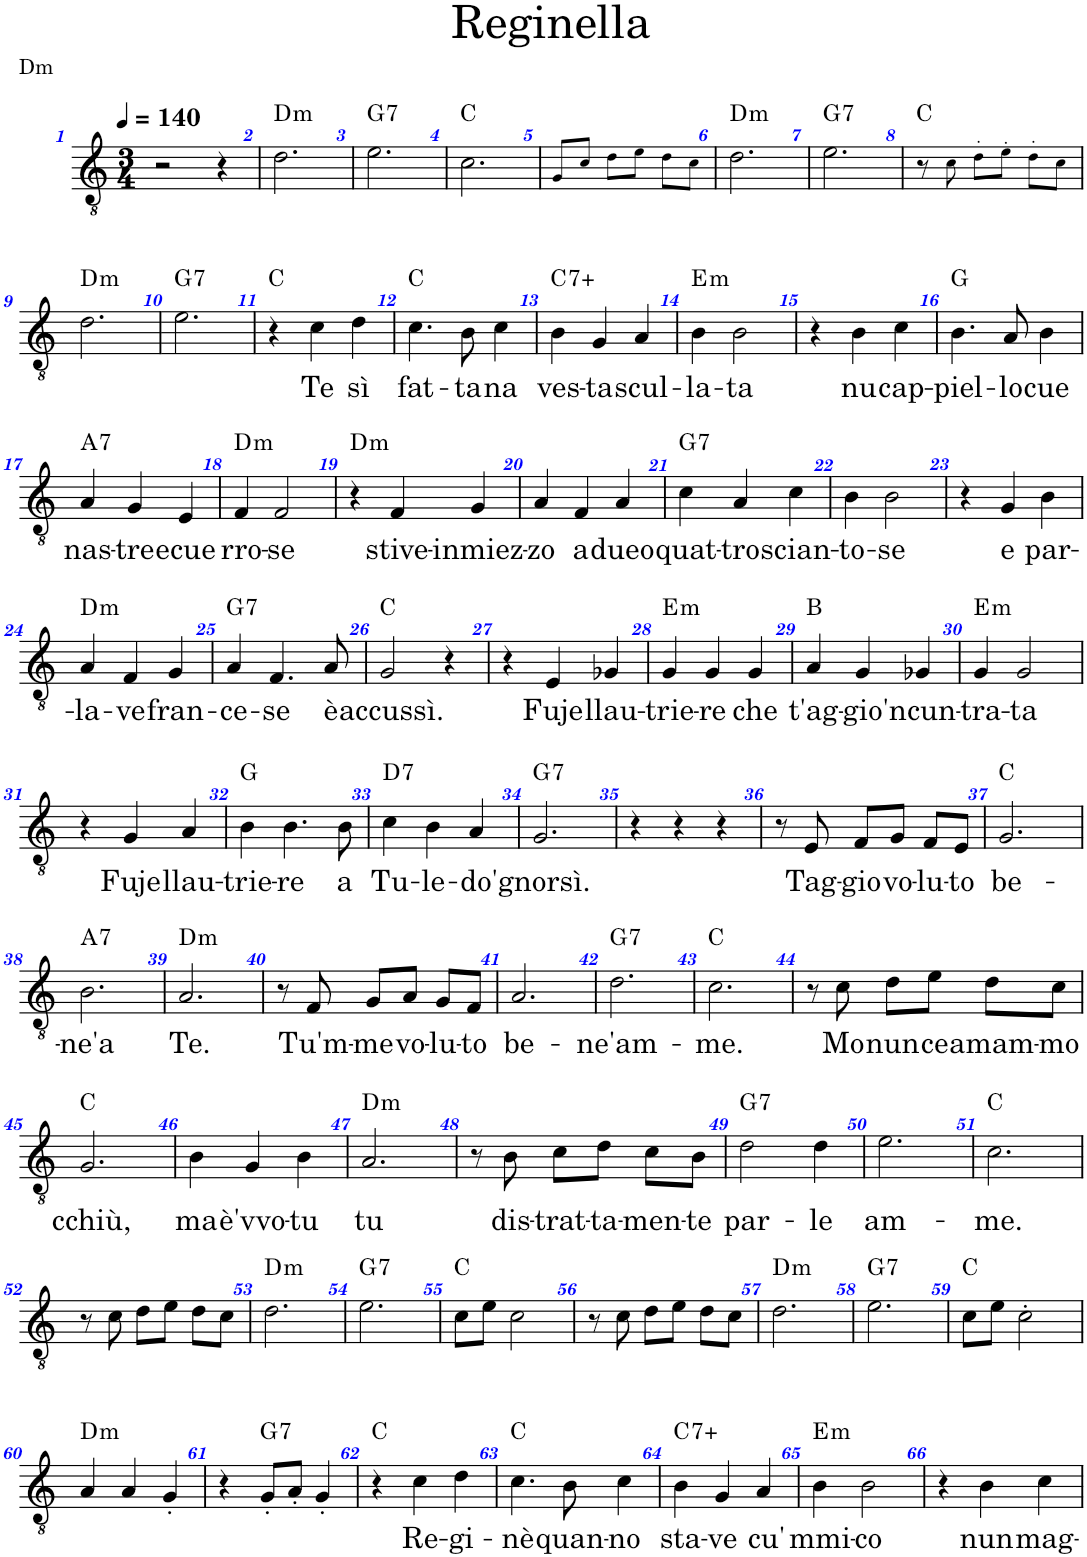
**kern	**kern	**kern	**kern	**kern	**kern	**kern	**text	**harte
*part6	*part5	*part4	*part3	*part2	*part2	*part1	*part1	*part1
*staff7	*staff6	*staff5	*staff4	*staff3	*staff2	*staff1	*staff1	*
*I"Piano	*I"Piano	*I"Piano	*I"Piano, untitled	*I"Piano	*	*I"Chitarra elettrica	*	*
*stria5	*stria5	*stria5	*stria5	*stria5	*stria5	*	*	*
*clefF4	*clefG2	*clefG2	*clefF4	*clefG2	*clefG2	*clefGv2	*	*
*k[]	*k[]	*k[]	*k[]	*k[]	*k[]	*k[]	*	*
*M3/4	*M3/4	*M3/4	*M3/4	*M3/4	*M3/4	*M3/4	*	*
*MM140	*MM140	*MM140	*MM140	*MM140	*MM140	*MM140	*	*
=1	=1	=1	=1	=1	=1	=1	=1	=1
2.r	2.r	2.r	2.r	2.r	2.r	2r	.	.
.	.	.	.	.	.	4r	.	.
=2	=2	=2	=2	=2	=2	=2	=2	=2
!	!	!	!	!	!	!	!	!LO:H:kt=m
8r	2.r	2.r	2.DD	2.r	2.r	2.d\	.	D:min
8d	.	.	.	.	.	.	.	.
8c\L	.	.	.	.	.	.	.	.
8A'\J	.	.	.	.	.	.	.	.
8F\L	.	.	.	.	.	.	.	.
8D\J	.	.	.	.	.	.	.	.
=3	=3	=3	=3	=3	=3	=3	=3	=3
!	!	!	!	!	!	!	!	!LO:H:kt=7
2.E	2.r	2.r	2.GGG	2.r	2.r	2.e\	.	G:7
=4	=4	=4	=4	=4	=4	=4	=4	=4
2.r	2.r	2.r	2.r	2.r	2.r	2.c\	.	C:maj
=5	=5	=5	=5	=5	=5	=5	=5	=5
2.r	2.r	2.r	4CC	2.r	8r	8G!/L	.	.
.	.	.	.	.	8ccc	8c!/J	.	.
.	.	.	4r	.	8ddd\L	8d!\L	.	.
.	.	.	.	.	8eee\J	8e!\J	.	.
.	.	.	4r	.	32ddd\LLL	8d!\L	.	.
.	.	.	.	.	32eee\J	.	.	.
.	.	.	.	.	16ddd'\J	.	.	.
.	.	.	.	.	8ccc\J	8c!\J	.	.
=6	=6	=6	=6	=6	=6	=6	=6	=6
!	!	!	!	!	!	!	!	!LO:H:kt=m
2.r	2.r	2.r	2.AAA	8r	8r	2.d\	.	D:min
.	.	.	.	8ff#X'	8aa'	.	.	.
.	.	.	.	4ff#' 4aa'	4ccc'	.	.	.
.	.	.	.	4ff#'	4aa'	.	.	.
=7	=7	=7	=7	=7	=7	=7	=7	=7
!	!	!	!	!	!	!	!	!LO:H:kt=7
2.r	2.r	2.r	2.GGG	4r	4r	2.e\	.	G:7
.	.	.	.	2b'	4ee	.	.	.
.	.	.	.	.	4gg'	.	.	.
=8	=8	=8	=8	=8	=8	=8	=8	=8
2.r	4cc 4ee	2.r	2.CC	4r	4r	8r	.	C:maj
.	.	.	.	.	.	8c!\	.	.
.	4cc'	.	.	8ee'\L	8gg'\L	8d'!\L	.	.
.	.	.	.	8ee'\J	8aa'\J	8e'!\J	.	.
.	4r	.	.	4ee'	4gg'	8d'!\L	.	.
.	.	.	.	.	.	8c!\J	.	.
!!LO:LB:g=z
=9	=9	=9	=9	=9	=9	=9	=9	=9
*	*^	*	*	*	*	*	*	*
!	!	!	!	!	!	!	!	!	!LO:H:kt=m
2.r	4b' 4ee-X' 4aa'	4r	2.r	2.GGG	4r	4r	2.d\	.	D:min
.	4ee-' 4gg'	2b	.	.	2ee-X'	4aa	.	.	.
.	8ee-'\ 8gg'\L	.	.	.	.	4gg'	.	.	.
.	8b'\ 8dd'\J	.	.	.	.	.	.	.	.
*	*v	*v	*	*	*	*	*	*	*
=10	=10	=10	=10	=10	=10	=10	=10	=10
!	!	!	!	!	!	!	!	!LO:H:kt=7
2.r	4ee'	2.r	[2.CC	4r	4r	2.e\	.	G:7
.	8a'/ 8cc'/L	.	.	8ee'\L	8gg'\L	.	.	.
.	8e'/ 8g'/J	.	.	8ee'\J	8aa'\J	.	.	.
.	8a'\L	.	.	4ee'	4gg'	.	.	.
.	8cc'\ 8ee'\J	.	.	.	.	.	.	.
=11	=11	=11	=11	=11	=11	=11	=11	=11
2.r	8a'/ 8cc'/L	4r	8CC/L]	2.r	2.r	4r	.	C:maj
.	8c'/ 8e'/J	.	8GGG/J	.	.	.	.	.
!	!	!	!	!	!	!	!LO:LY:b	!
.	4ee' 4gg' 4aa' 4ccc'	4cc	2CC'	.	.	4c\	Te	.
!	!	!	!	!	!	!	!LO:LY:b	!
.	4r	4dd	.	.	.	4d\	sì	.
=12	=12	=12	=12	=12	=12	=12	=12	=12
!	!	!	!	!	!	!	!LO:LY:b	!
2.r	4r	4.cc	2.CC	2.r	2.r	4.c\	fat-	C:maj
.	8g'/ 8cc'/L	.	.	.	.	.	.	.
!	!	!	!	!	!	!	!LO:LY:b	!
.	8c'/ 8e'/J	8b	.	.	.	8B\	-ta	.
!	!	!	!	!	!	!	!LO:LY:b	!
.	4g' 4ee'	4cc	.	.	.	4c\	na	.
=13	=13	=13	=13	=13	=13	=13	=13	=13
!	!	!	!	!	!	!	!LO:LY:b	!LO:H:kt=7+
2.r	4r	4b	2.GGG	2.r	2.r	4B\	ves-	C:aug(b7)
!	!	!	!	!	!	!	!LO:LY:b	!
.	8b'/ 8ee-X'/ 8gg'/L	4g	.	.	.	4G/	-ta	.
.	8g/J	.	.	.	.	.	.	.
!	!	!	!	!	!	!	!LO:LY:b	!
.	4b' 4ee-' 4aa'	4a	.	.	.	4A/	scul-	.
=14	=14	=14	=14	=14	=14	=14	=14	=14
!	!	!	!	!	!	!	!LO:LY:b	!LO:H:kt=m
2.r	4r	2b	2.CC	4r	4r	4B\	-la-	E:min
*	*	*	*	*Xbrackettup	*Xbrackettup	*	*	*
!	!	!	!	!	!	!	!LO:LY:b	!
.	4c' 4e' 4g' 4b'	.	.	12cc\L	12ee\L	2B\	-ta	.
.	.	.	.	12dd\	12ff\	.	.	.
.	.	.	.	12ee-X\J	12ff#X\J	.	.	.
.	4c' 4e' 4g' 4b'	[4b	.	4een'	4gg'	.	.	.
=15	=15	=15	=15	=15	=15	=15	=15	=15
2.r	4r	2b]	2.CC	2.r	2.r	4r	.	.
!	!	!	!	!	!	!	!LO:LY:b	!
.	4c' 4e' 4g' 4b'	.	.	.	.	4B\	nu	.
!	!	!	!	!	!	!	!LO:LY:b	!
.	4c' 4e' 4g' 4b'	4cc	.	.	.	4c\	cap-	.
=16	=16	=16	=16	=16	=16	=16	=16	=16
!	!	!	!	!	!	!	!LO:LY:b	!
2.r	4r	4b	2.EE	2.ee	2.gg	4.B\	-piel-	G:maj
.	4g' 4b' 4ee'	4a	.	.	.	.	.	.
!	!	!	!	!	!	!	!LO:LY:b	!
.	.	.	.	.	.	8A/	-lo	.
!	!	!	!	!	!	!	!LO:LY:b	!
.	4g' 4b' 4ee'	4b	.	.	.	4B\	cue	.
!!LO:LB:g=z
=17	=17	=17	=17	=17	=17	=17	=17	=17
!	!	!	!	!	!	!	!LO:LY:b	!LO:H:kt=7
2.r	4r	4a	2.AAA	2.cc#X	2.ee	4A/	nas-	A:7
!	!	!	!	!	!	!	!LO:LY:b	!
.	4e' 4g' 4cc#X'	4g	.	.	.	4G/	-tre	.
!	!	!	!	!	!	!	!LO:LY:b	!
.	4e' 4g' 4cc#'	4e	.	.	.	4E/	ecue	.
=18	=18	=18	=18	=18	=18	=18	=18	=18
!	!	!	!	!	!	!	!LO:LY:b	!LO:H:kt=m
2.r	4r	2f	2.DD	[2.dd	[2.ff	4F/	rro-	D:min
!	!	!	!	!	!	!	!LO:LY:b	!
.	8d'/ 8f'/L	.	.	.	.	2F/	-se	.
.	8f'/ 8a'/J	.	.	.	.	.	.	.
.	8a'\ 8dd'\L	[4f	.	.	.	.	.	.
.	8dd'\ 8ff'\J	.	.	.	.	.	.	.
=19	=19	=19	=19	=19	=19	=19	=19	=19
!	!	!	!	!	!	!	!	!LO:H:kt=m
2.r	4ff' 4aa'	4f]	2.DD	8dd]	8ff]	4r	.	D:min
.	.	.	.	8r	8r	.	.	.
!	!	!	!	!	!	!	!LO:LY:b	!
.	4r	4f	.	4r	4r	4F/	stive-	.
!	!	!	!	!	!	!	!LO:LY:b	!
.	4r	4g	.	4r	4r	4G/	inmiez-	.
=20	=20	=20	=20	=20	=20	=20	=20	=20
!	!	!	!	!	!	!	!LO:LY:b	!
2.r	4r	4a	2.DD	2.r	2.r	4A/	-zo	.
!	!	!	!	!	!	!	!LO:LY:b	!
.	4a' 4ff'	4f	.	.	.	4F/	a	.
!	!	!	!	!	!	!	!LO:LY:b	!
.	4r	4a	.	.	.	4A/	dueo	.
=21	=21	=21	=21	=21	=21	=21	=21	=21
!	!	!	!	!	!	!	!LO:LY:b	!LO:H:kt=7
2.r	4r	4cc	2.EE-X	2.r	4r	4c\	quat-	G:7
!	!	!	!	!	!	!	!LO:LY:b	!
.	8ee-X'\ 8aa'\L	4a	.	.	8aa'\L	4A/	-tro	.
.	8ff#X'\J	.	.	.	8ff#X'\J	.	.	.
!	!	!	!	!	!	!	!LO:LY:b	!
.	4ee-' 4ff#'	4cc	.	.	4ee-X'	4c\	scian-	.
=22	=22	=22	=22	=22	=22	=22	=22	=22
!	!	!	!	!	!	!	!LO:LY:b	!
2.r	4r	4b	2.DD	4r	8r	4B\	-to-	.
.	.	.	.	.	8b'	.	.	.
!	!	!	!	!	!	!	!LO:LY:b	!
.	4d' 4g' 4b'	[2b	.	4dd'	4ff'	2B\	-se	.
.	4r	.	.	4dd'	4ff'	.	.	.
=23	=23	=23	=23	=23	=23	=23	=23	=23
2.r	4r	4b]	2.DD	2.f	2.g	4r	.	.
!	!	!	!	!	!	!	!LO:LY:b	!
.	2c' 2f' 2a'	4g	.	.	.	4G/	e	.
!	!	!	!	!	!	!	!LO:LY:b	!
.	.	4b	.	.	.	4B\	par-	.
!!LO:LB:g=z
=24	=24	=24	=24	=24	=24	=24	=24	=24
!	!	!	!	!	!	!	!LO:LY:b	!LO:H:kt=m
2.r	4r	4a	2.DD	2.r	2.r	4A/	-la-	D:min
!	!	!	!	!	!	!	!LO:LY:b	!
.	4d' 4g' 4b'	4f	.	.	.	4F/	-ve	.
!	!	!	!	!	!	!	!LO:LY:b	!
.	4r	4g	.	.	.	4G/	fran-	.
=25	=25	=25	=25	=25	=25	=25	=25	=25
!	!	!	!	!	!	!	!LO:LY:b	!LO:H:kt=7
2.r	4r	4a	2.DD	2.r	2.r	4A/	-ce-	G:7
!	!	!	!	!	!	!	!LO:LY:b	!
.	4c 4f 4a	4.f	.	.	.	4.F/	-se	.
.	4r	.	.	.	.	.	.	.
!	!	!	!	!	!	!	!LO:LY:b	!
.	.	8a	.	.	.	8A/	è	.
=26	=26	=26	=26	=26	=26	=26	=26	=26
!	!	!	!	!	!	!	!LO:LY:b	!
2.r	2.r	4g	4C	2.r	2.r	2G/	accussì.	C:maj
.	.	[2g	4GG	.	.	.	.	.
.	.	.	4CC	.	.	4r	.	.
=27	=27	=27	=27	=27	=27	=27	=27	=27
2.r	2.r	8g]	4CC'	2.r	2.r	4r	.	.
.	.	8r	.	.	.	.	.	.
!	!	!	!	!	!	!	!LO:LY:b	!
.	.	4e	4r	.	.	4E/	Fuje	.
!	!	!	!	!	!	!	!LO:LY:b	!
.	.	4f#X	4BB	.	.	4G-X/	llau-	.
=28	=28	=28	=28	=28	=28	=28	=28	=28
!	!	!	!	!	!	!	!LO:LY:b	!LO:H:kt=m
2.r	2.r	4g	2.EE	2.r	2.r	4G/	-trie-	E:min
!	!	!	!	!	!	!	!LO:LY:b	!
.	.	4g	.	.	.	4G/	-re	.
!	!	!	!	!	!	!	!LO:LY:b	!
.	.	4g	.	.	.	4G/	che	.
=29	=29	=29	=29	=29	=29	=29	=29	=29
!	!	!	!	!	!	!	!LO:LY:b	!
2.r	2.r	4a	2.EEE	2.r	4r	4A/	t'ag-	B:maj
!	!	!	!	!	!	!	!LO:LY:b	!
.	.	4g	.	.	4r	4G/	-gio	.
!	!	!	!	!	!	!	!LO:LY:b	!
.	.	4f#X	.	.	[4ee-X	4G-X/	'ncun-	.
=30	=30	=30	=30	=30	=30	=30	=30	=30
!	!	!	!	!	!	!	!LO:LY:b	!LO:H:kt=m
2.r	2.r	2g	2.EE	2.r	8ee-\L]	4G/	tra-	E:min
.	.	.	.	.	8ff#X'\J	.	.	.
!	!	!	!	!	!	!	!LO:LY:b	!
.	.	.	.	.	8een'\L	2G/	-ta	.
.	.	.	.	.	8b'\J	.	.	.
.	.	[4g	.	.	[4gg	.	.	.
!!LO:LB:g=z
=31	=31	=31	=31	=31	=31	=31	=31	=31
2.r	2.r	4g]	2.EE-X	2.r	2.gg_	4r	.	.
!	!	!	!	!	!	!	!LO:LY:b	!
.	.	4g	.	.	.	4G/	Fuje	.
!	!	!	!	!	!	!	!LO:LY:b	!
.	.	4a	.	.	.	4A/	llau-	.
=32	=32	=32	=32	=32	=32	=32	=32	=32
!	!	!	!	!	!	!	!LO:LY:b	!
2.r	2.r	4b	2.DD	2.r	2.gg]	4B\	-trie-	G:maj
!	!	!	!	!	!	!	!LO:LY:b	!
.	.	4b	.	.	.	4.B\	-re	.
.	.	4b	.	.	.	.	.	.
!	!	!	!	!	!	!	!LO:LY:b	!
.	.	.	.	.	.	8B\	a	.
=33	=33	=33	=33	=33	=33	=33	=33	=33
!	!	!	!	!	!	!	!LO:LY:b	!LO:H:kt=7
2.r	2.r	4cc	2.DD	2.r	2.ff#X	4c\	Tu-	D:7
!	!	!	!	!	!	!	!LO:LY:b	!
.	.	4b	.	.	.	4B\	-le-	.
!	!	!	!	!	!	!	!LO:LY:b	!
.	.	4a	.	.	.	4A/	-do	.
=34	=34	=34	=34	=34	=34	=34	=34	=34
*	*	*	*	*^	*	*	*	*
!	!	!	!	!	!	!	!	!LO:LY:b	!LO:H:kt=7
2.r	2.r	2.g	4GGG	8r	4r	8r	2.G/	'gnorsì.	G:7
.	.	.	.	16ee\ 16gg\LL	.	16ggg\LL	.	.	.
.	.	.	.	16ee-X\ 16ff#X\JJ	.	16fff#X\JJ	.	.	.
.	.	.	4DD'	[2ffn	[2dd	[2fffn	.	.	.
.	.	.	4DD	.	.	.	.	.	.
=35	=35	=35	=35	=35	=35	=35	=35	=35	=35
2.r	2.r	2.r	2.GG	8ff]	4dd]	8fff]	4r	.	.
.	.	.	.	8r	.	8r	.	.	.
.	.	.	.	4r	4r	4r	4r	.	.
.	.	.	.	4r	4r	4r	4r	.	.
*	*	*	*	*v	*v	*	*	*	*
=36	=36	=36	=36	=36	=36	=36	=36	=36
*	*	*Xbrackettup	*	*	*	*	*	*
2.r	2.r	10.e/L	2.r	2.r	2.r	8r	.	.
!	!	!	!	!	!	!	!LO:LY:b	!
.	.	.	.	.	.	8E/	Tag-	.
.	.	10.f/J	.	.	.	.	.	.
!	!	!	!	!	!	!	!LO:LY:b	!
.	.	.	.	.	.	8F/L	-gio	.
.	.	10.g/L	.	.	.	.	.	.
!	!	!	!	!	!	!	!LO:LY:b	!
.	.	.	.	.	.	8G/J	vo-	.
.	.	[20f/Jk	.	.	.	.	.	.
!	!	!	!	!	!	!	!LO:LY:b	!
.	.	10f/L]	.	.	.	8F/L	-lu-	.
.	.	10.e/J	.	.	.	.	.	.
!	!	!	!	!	!	!	!LO:LY:b	!
.	.	.	.	.	.	8E/J	-to	.
=37	=37	=37	=37	=37	=37	=37	=37	=37
!	!	!	!	!	!	!	!LO:LY:b	!
4r	2.r	2.g	2.EE	2.r	2.r	2.G/	be-	C:maj
*clefG2	*	*	*	*	*	*	*	*
8cc\L	.	.	.	.	.	.	.	.
8b\J	.	.	.	.	.	.	.	.
8g/L	.	.	.	.	.	.	.	.
8e/J	.	.	.	.	.	.	.	.
!!LO:LB:g=z
=38	=38	=38	=38	=38	=38	=38	=38	=38
!	!	!	!	!	!	!	!LO:LY:b	!LO:H:kt=7
2f#X	2.r	2.b	2.EE-X	2.r	2.r	2.B\	-ne'a	A:7
8g/L	.	.	.	.	.	.	.	.
8f#/J	.	.	.	.	.	.	.	.
=39	=39	=39	=39	=39	=39	=39	=39	=39
!	!	!	!	!	!	!	!LO:LY:b	!LO:H:kt=m
4f	2.r	[2.a	2.DD	4r	4r	2.A/	Te.	D:min
4r	.	.	.	8aa'\L	8ddd'\L	.	.	.
.	.	.	.	8ff'\J	8aa'\J	.	.	.
4r	.	.	.	4dd'	4ff'	.	.	.
=40	=40	=40	=40	=40	=40	=40	=40	=40
2.r	2.r	8a/L]	2DDD	2.r	2.r	8r	.	.
!	!	!	!	!	!	!	!LO:LY:b	!
.	.	8f/J	.	.	.	8F/	Tu'm-	.
!	!	!	!	!	!	!	!LO:LY:b	!
.	.	8g/L	.	.	.	8G/L	-me	.
!	!	!	!	!	!	!	!LO:LY:b	!
.	.	8a/J	.	.	.	8A/J	vo-	.
!	!	!	!	!	!	!	!LO:LY:b	!
.	.	8g/L	4AAA	.	.	8G/L	-lu-	.
!	!	!	!	!	!	!	!LO:LY:b	!
.	.	8f/J	.	.	.	8F/J	-to	.
=41	=41	=41	=41	=41	=41	=41	=41	=41
!	!	!	!	!	!	!	!LO:LY:b	!
4r	2.r	2.a	2.DD	2.r	2.r	2.A/	be-	.
8dd\L	.	.	.	.	.	.	.	.
8cc\J	.	.	.	.	.	.	.	.
8a/L	.	.	.	.	.	.	.	.
8f/J	.	.	.	.	.	.	.	.
=42	=42	=42	=42	=42	=42	=42	=42	=42
!	!	!	!	!	!	!	!LO:LY:b	!LO:H:kt=7
2.g#X	2.r	2.dd	4FFF	4r	4r	2.d\	-ne'am-	G:7
.	.	.	2FF	4bb	8ddd'\L	.	.	.
.	.	.	.	.	8gg#X'\J	.	.	.
.	.	.	.	8ff\L	8gg#'\L	.	.	.
.	.	.	.	8dd'\J	8ff'\J	.	.	.
=43	=43	=43	=43	=43	=43	=43	=43	=43
*	*	*	*	*	*^	*	*	*
!	!	!	!	!	!	!	!	!LO:LY:b	!
2.r	2.r	[2.cc	2.EE	2ee'	2gg	4r	2.c\	-me.	C:maj
.	.	.	.	.	.	8g\L	.	.	.
.	.	.	.	.	.	8ee\J	.	.	.
.	.	.	.	4r	4r	8gg\L	.	.	.
.	.	.	.	.	.	8aa\J	.	.	.
*	*	*	*	*	*v	*v	*	*	*
=44	=44	=44	=44	=44	=44	=44	=44	=44
2.r	2.r	8cc\L]	2.GGG	2.r	2gg	8r	.	.
!	!	!	!	!	!	!	!LO:LY:b	!
.	.	8cc\J	.	.	.	8c\	Mo	.
!	!	!	!	!	!	!	!LO:LY:b	!
.	.	8dd\L	.	.	.	8d\L	nun	.
!	!	!	!	!	!	!	!LO:LY:b	!
.	.	8ee\J	.	.	.	8e\J	ce	.
!	!	!	!	!	!	!	!LO:LY:b	!
.	.	8dd\L	.	.	4r	8d\L	amam-	.
!	!	!	!	!	!	!	!LO:LY:b	!
.	.	8cc\J	.	.	.	8c\J	-mo	.
!!LO:LB:g=z
=45	=45	=45	=45	=45	=45	=45	=45	=45
!	!	!	!	!	!	!	!LO:LY:b	!
2.r	4c	2.g	2.CC	2.r	2.r	2.G/	cchiù,	C:maj
.	8g'/ 8ee'/L	.	.	.	.	.	.	.
.	8g'/ 8cc'/J	.	.	.	.	.	.	.
.	4e' 4g'	.	.	.	.	.	.	.
=46	=46	=46	=46	=46	=46	=46	=46	=46
!	!	!	!	!	!	!	!LO:LY:b	!
2.r	4r	4b	2.AA	2.r	2.r	4B\	ma	.
!	!	!	!	!	!	!	!LO:LY:b	!
.	4A' 4c' 4e-X' 4f#X'	4g	.	.	.	4G/	è'vvo-	.
!	!	!	!	!	!	!	!LO:LY:b	!
.	4A' 4c' 4e-' 4f#'	4b	.	.	.	4B\	-tu	.
=47	=47	=47	=47	=47	=47	=47	=47	=47
!	!	!	!	!	!	!	!LO:LY:b	!LO:H:kt=m
2.r	4D	2.a	2.DD	2.r	2.r	2.A/	tu	D:min
.	8A'/ 8d'/L	.	.	.	.	.	.	.
*	*clefG2	*	*	*	*	*	*	*
.	8d'/ 8f'/J	.	.	.	.	.	.	.
.	8a'\ 8dd'\L	.	.	.	.	.	.	.
.	8dd'\ 8ff'\J	.	.	.	.	.	.	.
=48	=48	=48	=48	=48	=48	=48	=48	=48
2.r	4ff' 4aa'	8r	2.r	2.r	2.r	8r	.	.
!	!	!	!	!	!	!	!LO:LY:b	!
.	.	8b	.	.	.	8B\	dis-	.
!	!	!	!	!	!	!	!LO:LY:b	!
.	4r	8cc\L	.	.	.	8c\L	-trat-	.
!	!	!	!	!	!	!	!LO:LY:b	!
.	.	8dd\J	.	.	.	8d\J	-ta-	.
!	!	!	!	!	!	!	!LO:LY:b	!
.	4r	8cc\L	.	.	.	8c\L	-men-	.
!	!	!	!	!	!	!	!LO:LY:b	!
.	.	8b\J	.	.	.	8B\J	-te	.
=49	=49	=49	=49	=49	=49	=49	=49	=49
!	!	!	!	!	!	!	!LO:LY:b	!LO:H:kt=7
2.r	2.r	2.dd	2.r	2.r	2.r	2d\	par-	G:7
!	!	!	!	!	!	!	!LO:LY:b	!
.	.	.	.	.	.	4d\	-le	.
=50	=50	=50	=50	=50	=50	=50	=50	=50
!	!	!	!	!	!	!	!LO:LY:b	!
2.r	2.r	2.ee	2.r	2.r	8r	2.e\	am-	.
.	.	.	.	.	8a	.	.	.
.	.	.	.	.	2g	.	.	.
=51	=51	=51	=51	=51	=51	=51	=51	=51
!	!	!	!	!	!	!	!LO:LY:b	!
2.r	2.r	2.cc	2.CC	2.r	2.r	2.c\	-me.	C:maj
!!LO:LB:g=z
=52	=52	=52	=52	=52	=52	=52	=52	=52
2.r	2.r	2.r	2.r	2.r	2.r	8r	.	.
.	.	.	.	.	.	8c\	.	.
.	.	.	.	.	.	8d\L	.	.
.	.	.	.	.	.	8e\J	.	.
.	.	.	.	.	.	8d\L	.	.
.	.	.	.	.	.	8c\J	.	.
=53	=53	=53	=53	=53	=53	=53	=53	=53
!	!	!	!	!	!	!	!	!LO:H:kt=m
8r	2.r	2.r	2.DD	2.r	2.r	2.d\	.	D:min
*clefF4	*	*	*	*	*	*	*	*
8d	.	.	.	.	.	.	.	.
8c\L	.	.	.	.	.	.	.	.
8A'\J	.	.	.	.	.	.	.	.
8F\L	.	.	.	.	.	.	.	.
8D\J	.	.	.	.	.	.	.	.
=54	=54	=54	=54	=54	=54	=54	=54	=54
!	!	!	!	!	!	!	!	!LO:H:kt=7
2.E	2.r	2.r	2.GGG	2.r	2.r	2.e\	.	G:7
=55	=55	=55	=55	=55	=55	=55	=55	=55
2.r	2.r	2.r	2.CC	4r	4r	8c\L	.	C:maj
.	.	.	.	.	.	8e\J	.	.
.	.	.	.	4ee	4gg	2c\	.	.
.	.	.	.	4ee	4aa	.	.	.
=56	=56	=56	=56	=56	=56	=56	=56	=56
2.r	2.r	2.r	4CC	2.r	8r	8r	.	.
.	.	.	.	.	8ccc	8c\	.	.
.	.	.	4r	.	8ddd\L	8d\L	.	.
.	.	.	.	.	8eee\J	8e\J	.	.
.	.	.	4r	.	32ddd\LLL	8d\L	.	.
.	.	.	.	.	32eee\J	.	.	.
.	.	.	.	.	16ddd'\J	.	.	.
.	.	.	.	.	8ccc\J	8c\J	.	.
=57	=57	=57	=57	=57	=57	=57	=57	=57
!	!	!	!	!	!	!	!	!LO:H:kt=m
2.r	2.r	2.r	2.AAA	8r	8r	2.d\	.	D:min
.	.	.	.	8ff#X'	8aa'	.	.	.
.	.	.	.	4ff#' 4aa'	4ccc'	.	.	.
.	.	.	.	4ff#'	4aa'	.	.	.
=58	=58	=58	=58	=58	=58	=58	=58	=58
!	!	!	!	!	!	!	!	!LO:H:kt=7
2.r	2.r	2.r	2.GGG	4r	4r	2.e\	.	G:7
.	.	.	.	2b'	4ee	.	.	.
.	.	.	.	.	4gg'	.	.	.
=59	=59	=59	=59	=59	=59	=59	=59	=59
2.r	4cc 4ee	2.r	2.CC	4r	4r	8c\L	.	C:maj
.	.	.	.	.	.	8e\J	.	.
.	4cc'	.	.	8ee'\L	8gg'\L	2c'\	.	.
.	.	.	.	8ee'\J	8aa'\J	.	.	.
.	4r	.	.	4ee'	4gg'	.	.	.
!!LO:LB:g=z
=60	=60	=60	=60	=60	=60	=60	=60	=60
*	*^	*	*	*	*	*	*	*
!	!	!	!	!	!	!	!	!	!LO:H:kt=m
2.r	4b' 4ee-X' 4aa'	4r	2.r	2.GGG	4r	4r	4A/	.	D:min
.	4ee-' 4gg'	2b	.	.	2ee-X'	4aa	4A/	.	.
.	8ee-'\ 8gg'\L	.	.	.	.	4gg'	4G'/	.	.
.	8b'\ 8dd'\J	.	.	.	.	.	.	.	.
*	*v	*v	*	*	*	*	*	*	*
=61	=61	=61	=61	=61	=61	=61	=61	=61
2.r	4ee'	2.r	2.CC	4r	4r	4r	.	.
!	!	!	!	!	!	!	!	!LO:H:kt=7
.	8a'/ 8cc'/L	.	.	8ee'\L	8gg'\L	8G'/L	.	G:7
.	8e'/ 8g'/J	.	.	8ee'\J	8aa'\J	8A'/J	.	.
.	8a'\L	.	.	4ee'	4gg'	4G'/	.	.
.	8cc'\ 8ee'\J	.	.	.	.	.	.	.
=62	=62	=62	=62	=62	=62	=62	=62	=62
2.r	8a'/ 8cc'/L	4r	8CC/L	2.r	2.r	4r	.	C:maj
.	8c'/ 8e'/J	.	8GGG/J	.	.	.	.	.
!	!	!	!	!	!	!	!LO:LY:b	!
.	4ee' 4gg' 4aa' 4ccc'	4cc	2CC'	.	.	4c\	Re-	.
!	!	!	!	!	!	!	!LO:LY:b	!
.	4r	4dd	.	.	.	4d\	-gi-	.
=63	=63	=63	=63	=63	=63	=63	=63	=63
!	!	!	!	!	!	!	!LO:LY:b	!
2.r	4r	4.cc	2.CC	2.r	2.r	4.c\	-nè	C:maj
.	8g'/ 8cc'/L	.	.	.	.	.	.	.
!	!	!	!	!	!	!	!LO:LY:b	!
.	8c'/ 8e'/J	8b	.	.	.	8B\	quan-	.
!	!	!	!	!	!	!	!LO:LY:b	!
.	4g' 4ee'	4cc	.	.	.	4c\	-no	.
=64	=64	=64	=64	=64	=64	=64	=64	=64
!	!	!	!	!	!	!	!LO:LY:b	!LO:H:kt=7+
2.r	4r	4b	2.GGG	2.r	2.r	4B\	sta-	C:aug(b7)
!	!	!	!	!	!	!	!LO:LY:b	!
.	8b'/ 8ee-X'/ 8gg'/L	4g	.	.	.	4G/	-ve	.
.	8g/J	.	.	.	.	.	.	.
!	!	!	!	!	!	!	!LO:LY:b	!
.	4b' 4ee-' 4aa'	4a	.	.	.	4A/	cu'	.
=65	=65	=65	=65	=65	=65	=65	=65	=65
!	!	!	!	!	!	!	!LO:LY:b	!LO:H:kt=m
2.r	4r	2b	2.CC	4r	4r	4B\	mmi-	E:min
!	!	!	!	!	!	!	!LO:LY:b	!
.	4c' 4e' 4g' 4b'	.	.	12cc\L	12ee\L	2B\	-co	.
.	.	.	.	12dd\	12ff\	.	.	.
.	.	.	.	12ee-X\J	12ff#X\J	.	.	.
.	4c' 4e' 4g' 4b'	[4b	.	4een'	4gg'	.	.	.
=66	=66	=66	=66	=66	=66	=66	=66	=66
2.r	4r	2b]	2.CC	2.r	2.r	4r	.	.
!	!	!	!	!	!	!	!LO:LY:b	!
.	4c' 4e' 4g' 4b'	.	.	.	.	4B\	nun	.
!	!	!	!	!	!	!	!LO:LY:b	!
.	4c' 4e' 4g' 4b'	4cc	.	.	.	4c\	mag-	.
=	=	=	=	=	=	=	=	=
*-	*-	*-	*-	*-	*-	*-	*-	*-
